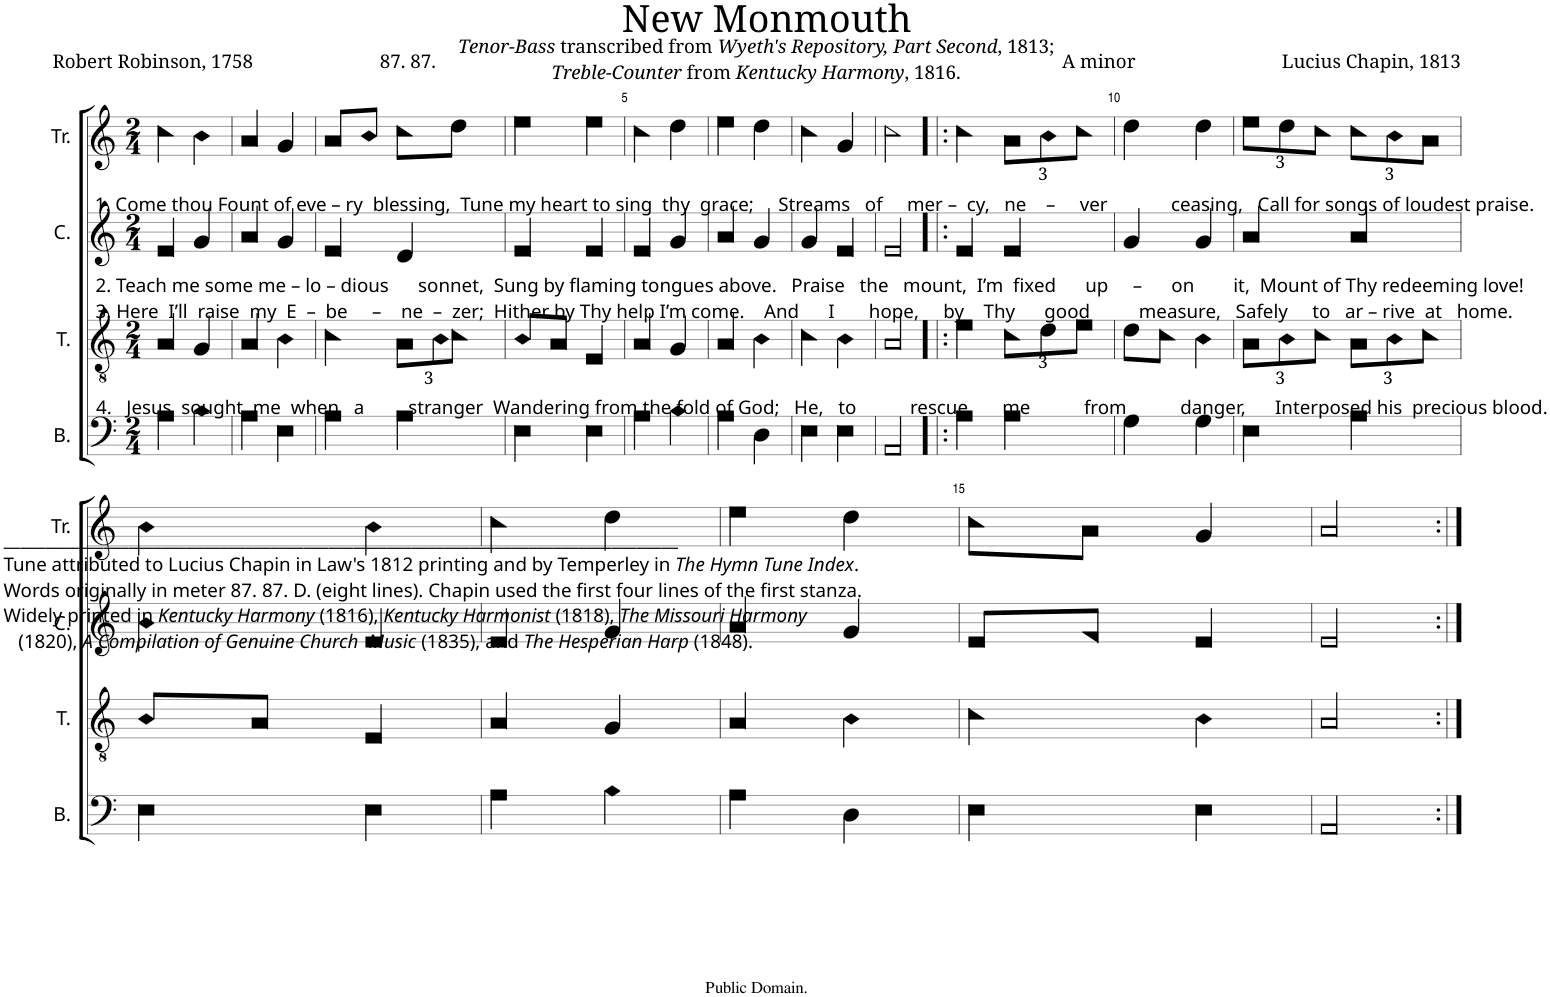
**kern	**kern	**kern	**kern
*part4	*part3	*part2	*part1
*staff4	*staff3	*staff2	*staff1
*I"B.	*I"T.	*I"C.	*I"Tr.
*I'B.	*I'T.	*I'C.	*I'Tr.
*clefF4	*clefGv2	*clefG2	*clefG2
*k[]	*k[]	*k[]	*k[]
*M2/4	*M2/4	*M2/4	*M2/4
=1	=1	=1	=1
!	!	!	!LO:TX:b:t=1. Come thou Fount of eve – ry  blessing,  Tune my heart to sing  thy  grace;     Streams   of     mer –  cy,   ne    –     ver             ceasing,   Call for songs of loudest praise.
!	!	!LO:TX:b:t=2. Teach me some me – lo – dious      sonnet,  Sung by flaming tongues above.   Praise   the   mount,  I’m  fixed      up     –      on        it,  Mount of Thy redeeming love!	!
!	!	!LO:TX:b:t=3. Here  I’ll  raise  my  E  –  be     –    ne  –  zer;  Hither by Thy help I’m come.    And      I       hope,     by    Thy      good          measure,   Safely     to   ar – rive  at   home.	!
!	!LO:TX:b:t=4.   Jesus  sought  me  when   a         stranger  Wandering from the fold of God;   He,   to           rescue       me           from           danger,      Interposed his  precious blood.	!	!
!LO:TX:b:t=_________________________________________________________________________________	!	!	!
!LO:TX:b:t=Tune attributed to Lucius Chapin in Law's 1812 printing and by Temperley in	!	!	!
!LO:TX:b:i:t=The Hymn Tune Index	!	!	!
!LO:TX:b:t=.	!	!	!
!LO:TX:b:t=Words originally in meter 87. 87. D. (eight lines). Chapin used the first four lines of the first stanza.	!	!	!
!LO:TX:b:t=Widely printed in	!	!	!
!LO:TX:b:i:t=Kentucky Harmony	!	!	!
!LO:TX:b:t=(1816),	!	!	!
!LO:TX:b:i:t=Kentucky Harmonist	!	!	!
!LO:TX:b:t=(1818),	!	!	!
!LO:TX:b:i:t=The Missouri Harmony	!	!	!
!LO:TX:b:t=(1820),	!	!	!
!LO:TX:b:i:t=A Compilation of Genuine Church  Music	!	!	!
!LO:TX:b:t=(1835), and	!	!	!
!LO:TX:b:i:t=The Hesperian Harp	!	!	!
!LO:TX:b:t=(1848).	!	!	!
4A!\	4A!/	4e!/	4cc!\
4B!\	4G!/	4g!/	4b!\
=2	=2	=2	=2
4A!\	4A!/	4a!/	4a!/
4E!\	4B!\	4g!/	4g!/
=3	=3	=3	=3
4A!\	4c!\	4e!/	8a!/L
.	.	.	8b!/J
*	*Xbrackettup	*	*
4A!\	12A!\L	4d!/	8cc!\L
.	12B!\	.	.
.	.	.	8dd!\J
.	12c!\J	.	.
=4	=4	=4	=4
4E!\	8B!/L	4e!/	4ee!\
.	8A!/J	.	.
4E!\	4E!/	4e!/	4ee!\
=5	=5	=5	=5
4A!\	4A!/	4e!/	4cc!\
4B!\	4G!/	4g!/	4dd!\
=6	=6	=6	=6
4A!\	4A!/	4a!/	4ee!\
4D!\	4B!\	4g!/	4dd!\
=7	=7	=7	=7
4E!\	4c!\	4g!/	4cc!\
4E!\	4B!\	4e!/	4g!/
=8	=8	=8	=8
2AA!/	2A!/	2e!/	2cc!\
=9!|:	=9!|:	=9!|:	=9!|:
4A!\	4e!\	4e!/	4cc!\
*	*	*	*Xbrackettup
4A!\	12c!\L	4e!/	12a!\L
.	12d!\	.	12b!\
.	12e!\J	.	12cc!\J
=10	=10	=10	=10
4G!\	8d!\L	4g!/	4dd!\
.	8c!\J	.	.
4G!\	4B!\	4g!/	4dd!\
=11	=11	=11	=11
4E!\	12A!\L	4a!/	12ee!\L
.	12B!\	.	12dd!\
.	12c!\J	.	12cc!\J
4A!\	12A!\L	4a!/	12cc!\L
.	12B!\	.	12b!\
.	12c!\J	.	12a!\J
!!LO:LB:g=z
=12	=12	=12	=12
4E!\	8B!/L	4b!\	4b!\
.	8A!/J	.	.
4E!\	4E!/	4e!/	4b!\
=13	=13	=13	=13
4A!\	4A!/	4e!/	4cc!\
4B!\	4G!/	4g!/	4dd!\
=14	=14	=14	=14
4A!\	4A!/	4a!/	4ee!\
4D!\	4B!\	4g!/	4dd!\
=15	=15	=15	=15
4E!\	4c!\	8e!/L	8cc!\L
.	.	8f!/J	8a!\J
4E!\	4B!\	4e!/	4g!/
=16	=16	=16	=16
2AA!/	2A!/	2e!/	2a!/
=:|!	=:|!	=:|!	=:|!
*-	*-	*-	*-
